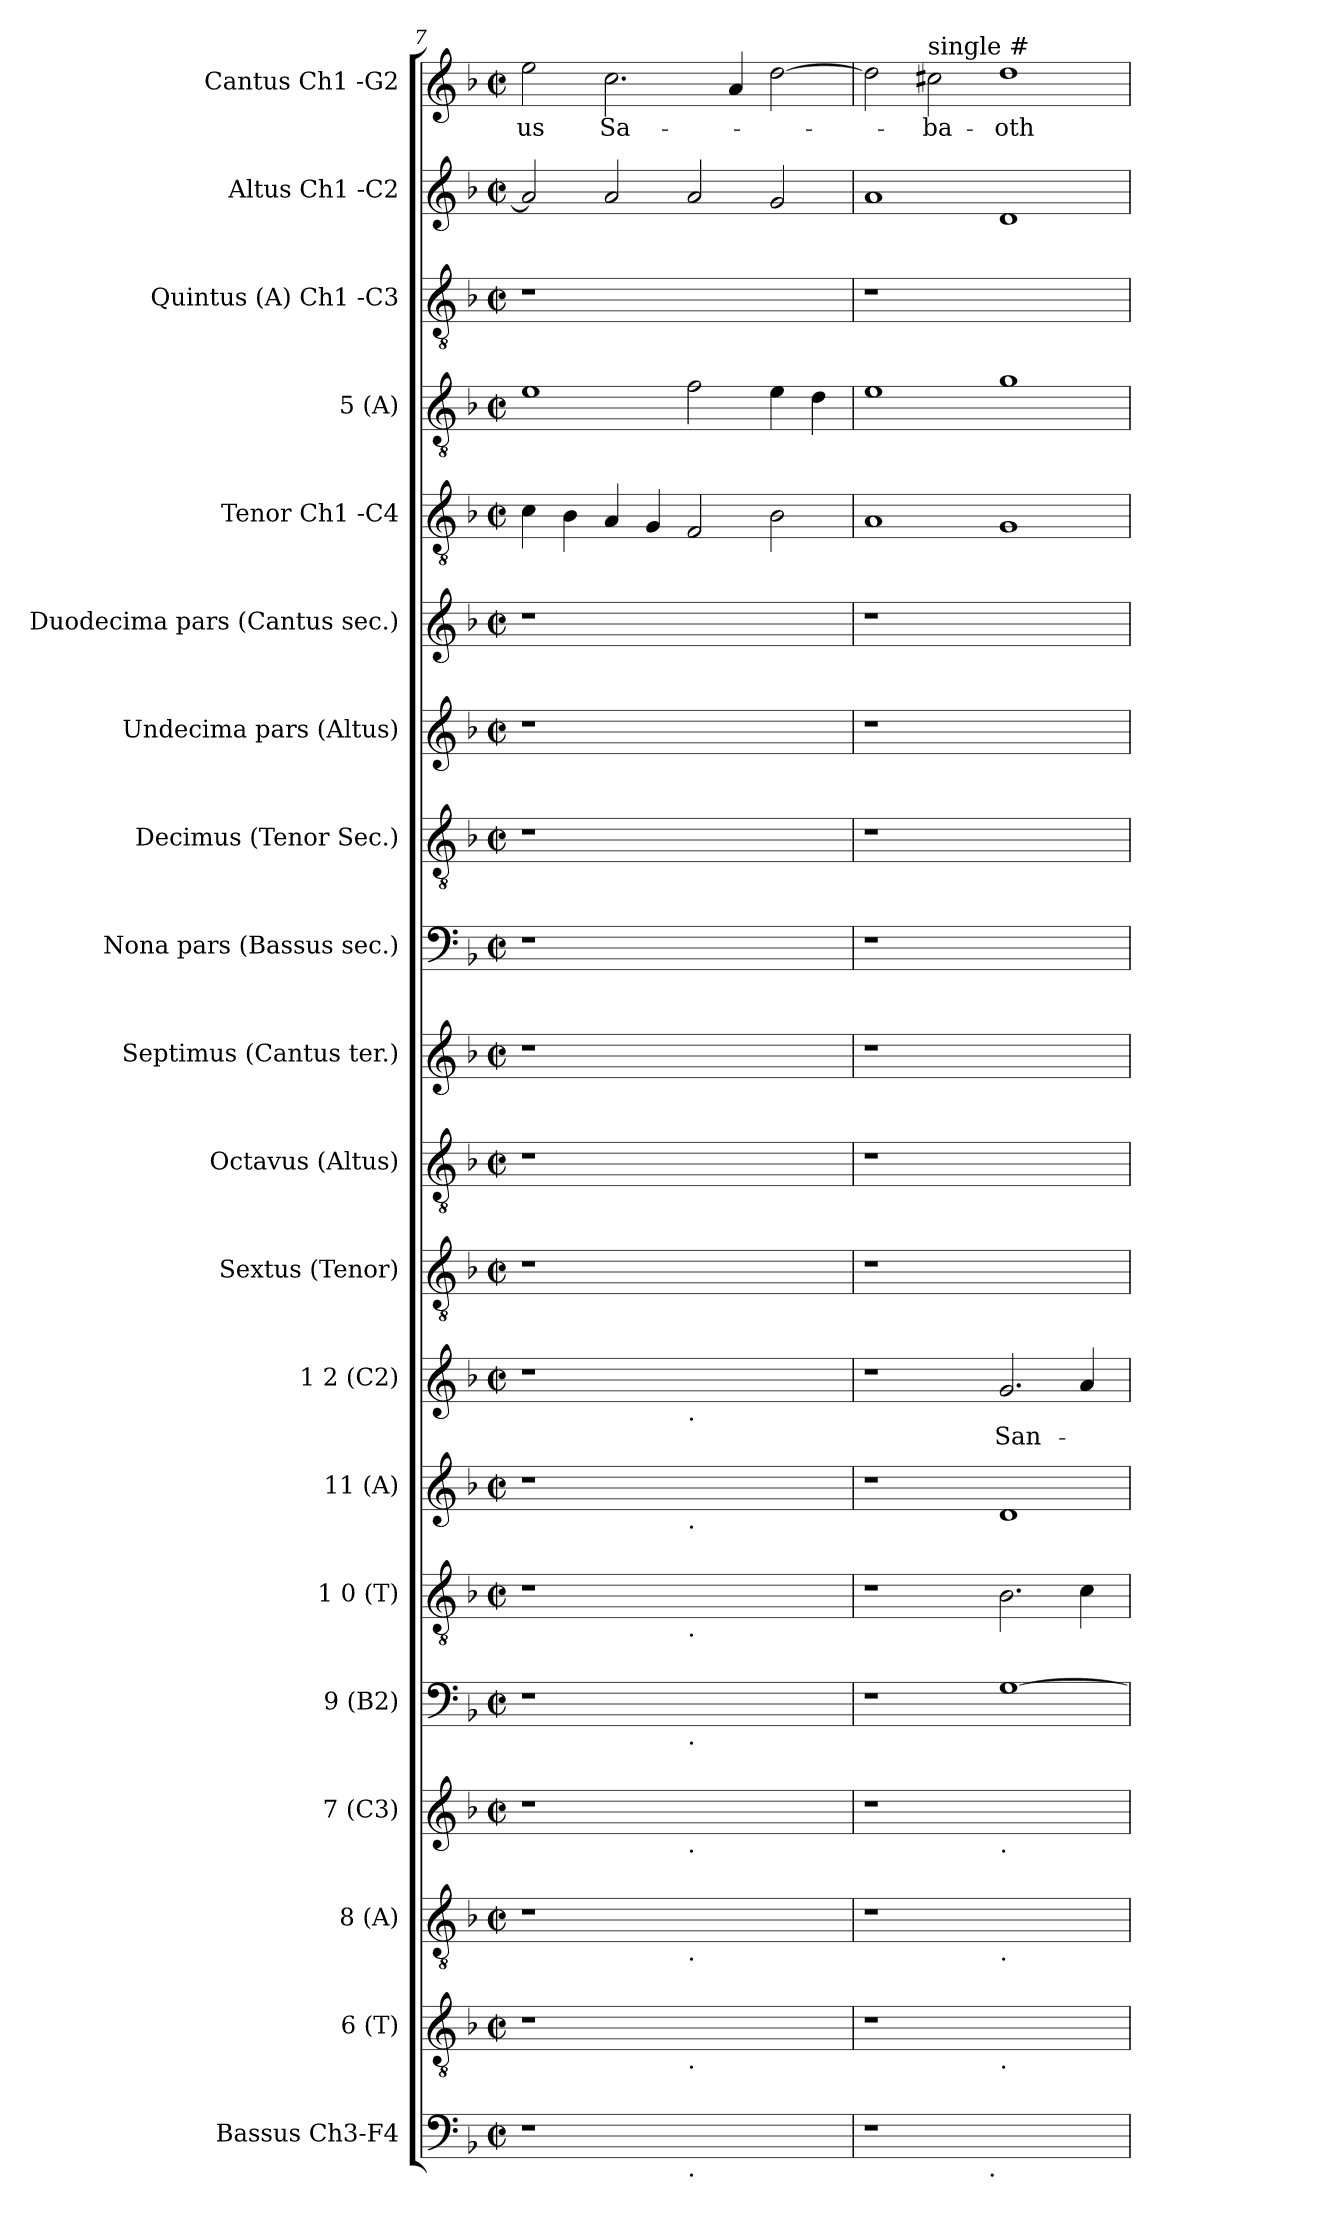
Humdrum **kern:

**kern	**kern	**kern	**kern	**kern	**kern	**kern	**kern	**text	**kern	**kern	**kern	**kern	**kern	**kern	**kern	**kern	**kern	**kern	**kern	**kern	**text
*part20	*part19	*part18	*part17	*part16	*part15	*part14	*part13	*part13	*part12	*part11	*part10	*part9	*part8	*part7	*part6	*part5	*part4	*part3	*part2	*part1	*part1
*staff20	*staff19	*staff18	*staff17	*staff16	*staff15	*staff14	*staff13	*staff13	*staff12	*staff11	*staff10	*staff9	*staff8	*staff7	*staff6	*staff5	*staff4	*staff3	*staff2	*staff1	*staff1
*I"Bassus Ch3-F4	*I"6 (T)	*I"8 (A)	*I"7 (C3)	*I"9 (B2)	*I"1 0 (T)	*I"11 (A)	*I"1 2 (C2)	*	*I"Sextus (Tenor)	*I"Octavus (Altus)	*I"Septimus (Cantus ter.)	*I"Nona pars (Bassus sec.)	*I"Decimus (Tenor Sec.)	*I"Undecima pars (Altus)	*I"Duodecima pars (Cantus sec.)	*I"Tenor Ch1 -C4	*I"5 (A)	*I"Quintus (A) Ch1 -C3	*I"Altus Ch1 -C2	*I"Cantus Ch1 -G2	*
*I'B	*I'6 (T)	*I'8 (A)	*I'7 (C3)	*I'9 (B2)	*I'1 0 (T)	*I'11 (A)	*I'1 2 (C2)	*	*	*	*	*	*	*	*	*I'T	*I'5 (A)	*	*I'A	*I'C	*
!!LO:PB:g=z
*clefF4	*clefGv2	*clefGv2	*clefG2	*clefF4	*clefGv2	*clefG2	*clefG2	*	*clefGv2	*clefGv2	*clefG2	*clefF4	*clefGv2	*clefG2	*clefG2	*clefGv2	*clefGv2	*clefGv2	*clefG2	*clefG2	*
*ITrd7c12	*	*	*	*	*	*	*	*	*	*	*	*	*	*	*	*	*	*	*	*	*
*k[b-]	*k[b-]	*k[b-]	*k[b-]	*k[b-]	*k[b-]	*k[b-]	*k[b-]	*	*k[b-]	*k[b-]	*k[b-]	*k[b-]	*k[b-]	*k[b-]	*k[b-]	*k[b-]	*k[b-]	*k[b-]	*k[b-]	*k[b-]	*
*F:	*F:	*F:	*F:	*F:	*F:	*F:	*F:	*	*F:	*F:	*F:	*F:	*F:	*F:	*F:	*F:	*F:	*F:	*F:	*F:	*
*M2/2	*M2/2	*M2/2	*M2/2	*M2/2	*M2/2	*M2/2	*M2/2	*	*M2/2	*M2/2	*M2/2	*M2/2	*M2/2	*M2/2	*M2/2	*M2/2	*M2/2	*M2/2	*M2/2	*M2/2	*
*met(c|)	*met(c|)	*met(c|)	*met(c|)	*met(c|)	*met(c|)	*met(c|)	*met(c|)	*	*met(c|)	*met(c|)	*met(c|)	*met(c|)	*met(c|)	*met(c|)	*met(c|)	*met(c|)	*met(c|)	*met(c|)	*met(c|)	*met(c|)	*
=7	=7	=7	=7	=7	=7	=7	=7	=7	=7	=7	=7	=7	=7	=7	=7	=7	=7	=7	=7	=7	=7
!	!	!	!	!	!	!	!	!	!	!	!	!	!	!	!	!	!	!	!	!	!LO:LY:b
1r	1r	1r	1r	1r	1r	1r	1r	.	1r	1r	1r	1r	1r	1r	1r	4c\	1e	1r	2a/]	2ee\	-us
.	.	.	.	.	.	.	.	.	.	.	.	.	.	.	.	4B-\	.	.	.	.	.
!	!	!	!	!	!	!	!	!	!	!	!	!	!	!	!	!	!	!	!	!	!LO:LY:b
.	.	.	.	.	.	.	.	.	.	.	.	.	.	.	.	4A/	.	.	2a/	2.cc\	Sa-
.	.	.	.	.	.	.	.	.	.	.	.	.	.	.	.	4G/	.	.	.	.	.
!	!	!	!	!	!	!	!LO:TX:b:t=.	!	!	!	!	!	!	!	!	!	!	!	!	!	!
!	!	!	!	!	!	!LO:TX:b:t=.	!	!	!	!	!	!	!	!	!	!	!	!	!	!	!
!	!	!	!	!	!LO:TX:b:t=.	!	!	!	!	!	!	!	!	!	!	!	!	!	!	!	!
!	!	!	!	!LO:TX:b:t=.	!	!	!	!	!	!	!	!	!	!	!	!	!	!	!	!	!
!	!	!	!LO:TX:b:t=.	!	!	!	!	!	!	!	!	!	!	!	!	!	!	!	!	!	!
!	!	!LO:TX:b:t=.	!	!	!	!	!	!	!	!	!	!	!	!	!	!	!	!	!	!	!
!	!LO:TX:b:t=.	!	!	!	!	!	!	!	!	!	!	!	!	!	!	!	!	!	!	!	!
!LO:TX:b:t=.	!	!	!	!	!	!	!	!	!	!	!	!	!	!	!	!	!	!	!	!	!
1ryy	1ryy	1ryy	1ryy	1ryy	1ryy	1ryy	1ryy	.	1ryy	1ryy	1ryy	1ryy	1ryy	1ryy	1ryy	2F/	2f\	1ryy	2a/	.	.
.	.	.	.	.	.	.	.	.	.	.	.	.	.	.	.	.	.	.	.	4a/	.
.	.	.	.	.	.	.	.	.	.	.	.	.	.	.	.	2B-\	4e\	.	2g/	[>2dd\	.
.	.	.	.	.	.	.	.	.	.	.	.	.	.	.	.	.	4d\	.	.	.	.
=8	=8	=8	=8	=8	=8	=8	=8	=8	=8	=8	=8	=8	=8	=8	=8	=8	=8	=8	=8	=8	=8
*^	*	*	*	*	*	*	*	*	*	*	*	*	*	*	*	*	*	*	*	*	*
1r	2ryy	1r	1r	1r	1r	1r	1r	1r	.	1r	1r	1r	1r	1r	1r	1r	1A	1e	1r	1a	2dd\]	.
!	!	!	!	!	!	!	!	!	!	!	!	!	!	!	!	!	!	!	!	!	!LO:TX:a:t=single #	!
!	!	!	!	!	!	!	!	!	!	!	!	!	!	!	!	!	!	!	!	!	!	!LO:LY:b
.	4...ryy	.	.	.	.	.	.	.	.	.	.	.	.	.	.	.	.	.	.	.	2cc#\	-ba-
!	!LO:TX:b:t=.	!	!	!	!	!	!	!	!	!	!	!	!	!	!	!	!	!	!	!	!	!
.	1ryy	.	.	.	.	.	.	.	.	.	.	.	.	.	.	.	.	.	.	.	.	.
!	!	!	!	!LO:TX:b:t=.	!	!	!	!	!	!	!	!	!	!	!	!	!	!	!	!	!	!
!	!	!	!LO:TX:b:t=.	!	!	!	!	!	!	!	!	!	!	!	!	!	!	!	!	!	!	!
!	!	!LO:TX:b:t=.	!	!	!	!	!	!	!	!	!	!	!	!	!	!	!	!	!	!	!	!
!	!	!	!	!	!	!	!	!	!LO:LY:b	!	!	!	!	!	!	!	!	!	!	!	!	!LO:LY:b
1ryy	.	1ryy	1ryy	1ryy	[>1G	2.B-\	1d	2.g/	San-	1ryy	1ryy	1ryy	1ryy	1ryy	1ryy	1ryy	1G	1g	1ryy	1d	1dd	-oth
.	.	.	.	.	.	4c\	.	4a/	.	.	.	.	.	.	.	.	.	.	.	.	.	.
.	32ryy	.	.	.	.	.	.	.	.	.	.	.	.	.	.	.	.	.	.	.	.	.
*v	*v	*	*	*	*	*	*	*	*	*	*	*	*	*	*	*	*	*	*	*	*	*
=	=	=	=	=	=	=	=	=	=	=	=	=	=	=	=	=	=	=	=	=	=
*-	*-	*-	*-	*-	*-	*-	*-	*-	*-	*-	*-	*-	*-	*-	*-	*-	*-	*-	*-	*-	*-
